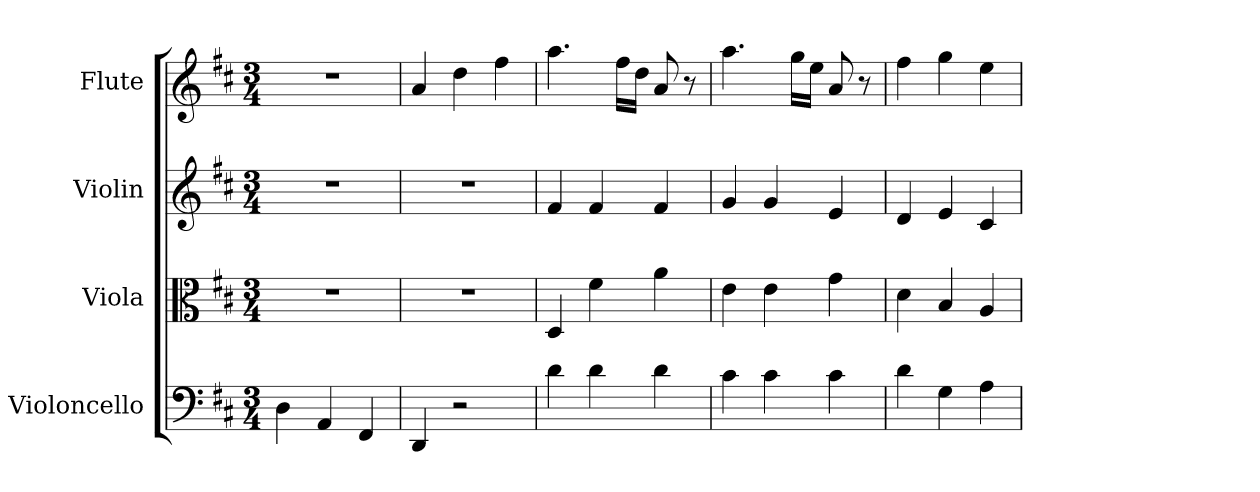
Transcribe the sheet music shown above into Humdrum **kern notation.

**kern	**kern	**kern	**kern
*part4	*part3	*part2	*part1
*staff4	*staff3	*staff2	*staff1
*I"Violoncello	*I"Viola	*I"Violin	*I"Flute
*I'Vc	*I'Vla	*I'Vln	*I'Fl
*clefF4	*clefC3	*	*
*k[f#c#]	*k[f#c#]	*k[f#c#]	*k[f#c#]
*D:	*D:	*D:	*D:
*M3/4	*M3/4	*M3/4	*M3/4
*MM216	*MM216	*MM216	*MM216
=	=	=	=
4D	2.r	2.r	2.r
4AA	.	.	.
4FF#	.	.	.
=2	=2	=2	=2
4DD	2.r	2.r	4a
2r	.	.	4dd
.	.	.	4ff#
=3	=3	=3	=3
4d	4D	4f#	4.aa
4d	4f#	4f#	.
.	.	.	16ff#LL
.	.	.	16ddJJ
4d	4a	4f#	8a
.	.	.	8r
=4	=4	=4	=4
4c#	4e	4g	4.aa
4c#	4e	4g	.
.	.	.	16ggLL
.	.	.	16eeJJ
4c#	4g	4e	8a
.	.	.	8r
=5	=5	=5	=5
4d	4d	4d	4ff#
4G	4B	4e	4gg
4A	4A	4c#	4ee
=	=	=	=
*-	*-	*-	*-
